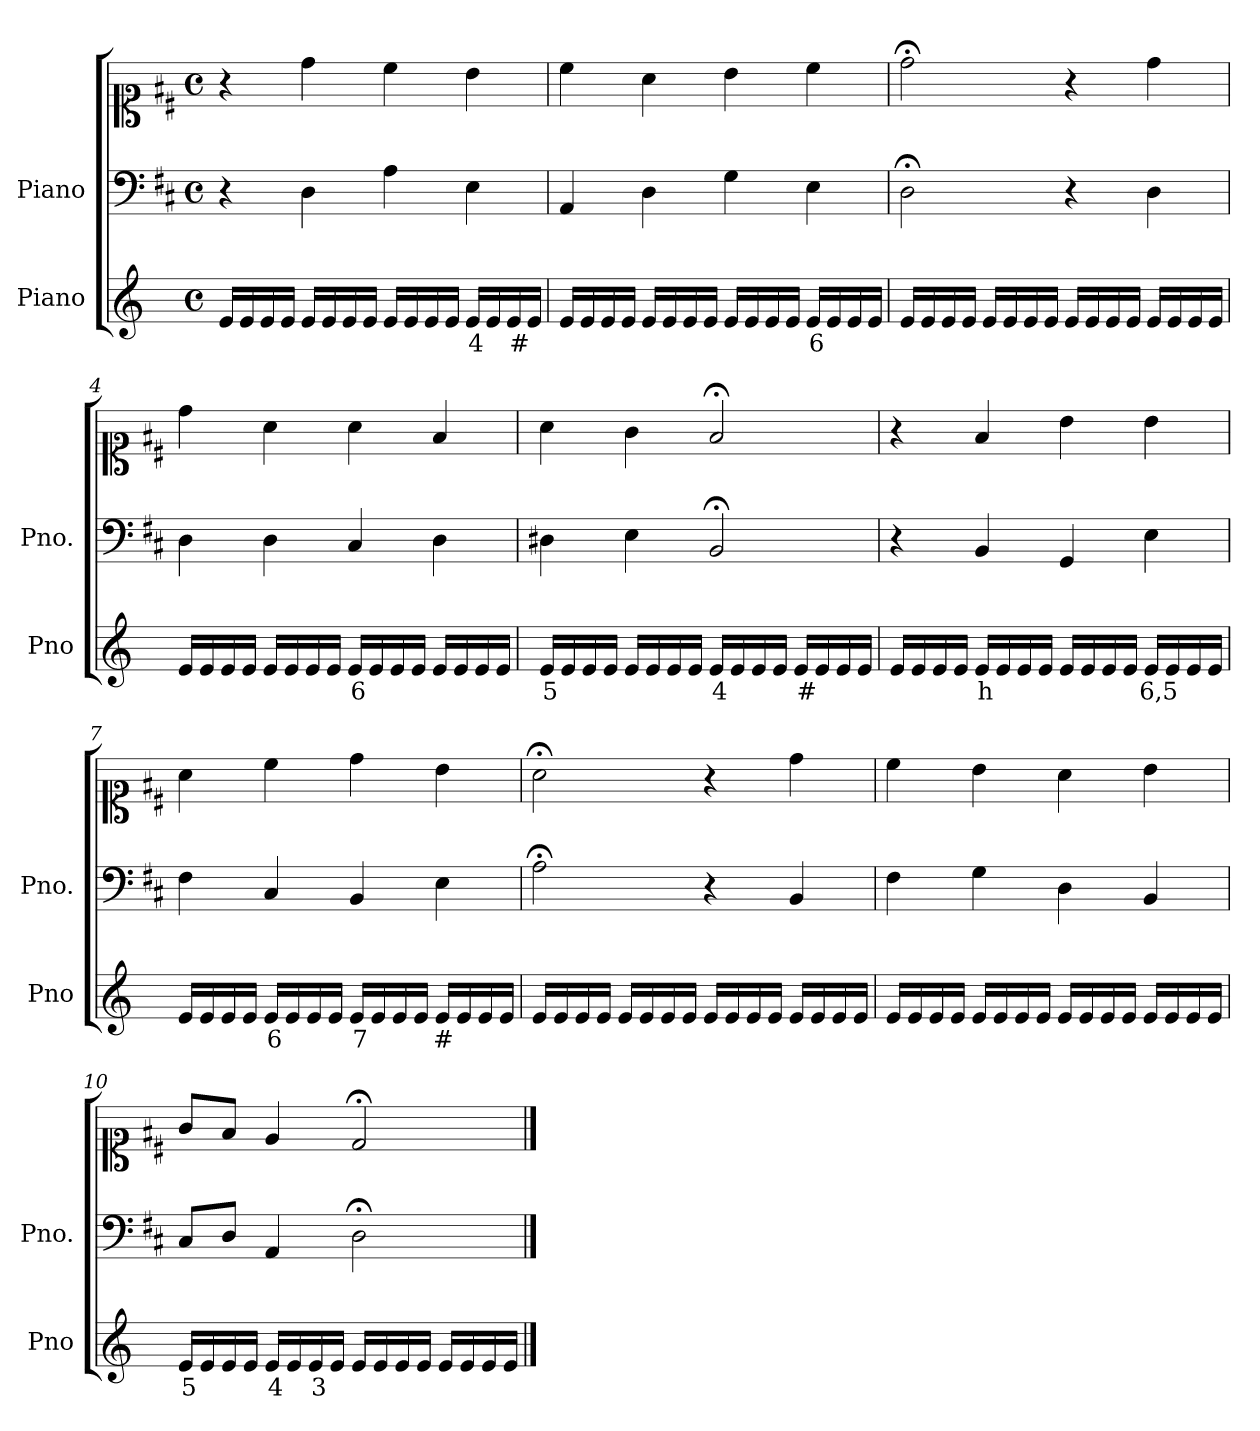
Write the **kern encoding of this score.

**kern	**text	**kern	**kern
*part2	*part2	*part1	*part1
*staff3	*staff3	*staff2	*staff1
*I"Piano	*	*I"Piano	*
*I'Pno	*	*I'Pno.	*
*clefG2	*	*clefF4	*clefC1
*k[]	*	*k[f#c#]	*k[f#c#]
*M4/4	*	*M4/4	*M4/4
*met(c)	*	*met(c)	*met(c)
=1	=1	=1	=1
16e/LL	.	4r	4r
16e/	.	.	.
16e/	.	.	.
16e/JJ	.	.	.
16e/LL	.	4D\	4dd\
16e/	.	.	.
16e/	.	.	.
16e/JJ	.	.	.
16e/LL	.	4A\	4cc#\
16e/	.	.	.
16e/	.	.	.
16e/JJ	.	.	.
!	!LO:LY:b	!	!
16e/LL	4	4E\	4b\
16e/	.	.	.
!	!LO:LY:b	!	!
16e/	#	.	.
16e/JJ	.	.	.
=2	=2	=2	=2
16e/LL	.	4AA/	4cc#\
16e/	.	.	.
16e/	.	.	.
16e/JJ	.	.	.
16e/LL	.	4D\	4a\
16e/	.	.	.
16e/	.	.	.
16e/JJ	.	.	.
16e/LL	.	4G\	4b\
16e/	.	.	.
16e/	.	.	.
16e/JJ	.	.	.
!	!LO:LY:b	!	!
16e/LL	6	4E\	4cc#\
16e/	.	.	.
16e/	.	.	.
16e/JJ	.	.	.
=3	=3	=3	=3
16e/LL	.	2D;<\	2dd;<\
16e/	.	.	.
16e/	.	.	.
16e/JJ	.	.	.
16e/LL	.	.	.
16e/	.	.	.
16e/	.	.	.
16e/JJ	.	.	.
16e/LL	.	4r	4r
16e/	.	.	.
16e/	.	.	.
16e/JJ	.	.	.
16e/LL	.	4D\	4dd\
16e/	.	.	.
16e/	.	.	.
16e/JJ	.	.	.
=4	=4	=4	=4
16e/LL	.	4D\	4dd\
16e/	.	.	.
16e/	.	.	.
16e/JJ	.	.	.
16e/LL	.	4D\	4a\
16e/	.	.	.
16e/	.	.	.
16e/JJ	.	.	.
!	!LO:LY:b	!	!
16e/LL	6	4C#/	4a\
16e/	.	.	.
16e/	.	.	.
16e/JJ	.	.	.
16e/LL	.	4D\	4f#/
16e/	.	.	.
16e/	.	.	.
16e/JJ	.	.	.
=5	=5	=5	=5
!	!LO:LY:b	!	!
16e/LL	5	4D#X\	4a\
16e/	.	.	.
16e/	.	.	.
16e/JJ	.	.	.
16e/LL	.	4E\	4g\
16e/	.	.	.
16e/	.	.	.
16e/JJ	.	.	.
!	!LO:LY:b	!	!
16e/LL	4	2BB;</	2f#;</
16e/	.	.	.
16e/	.	.	.
16e/JJ	.	.	.
!	!LO:LY:b	!	!
16e/LL	#	.	.
16e/	.	.	.
16e/	.	.	.
16e/JJ	.	.	.
=6	=6	=6	=6
16e/LL	.	4r	4r
16e/	.	.	.
16e/	.	.	.
16e/JJ	.	.	.
!	!LO:LY:b	!	!
16e/LL	h	4BB/	4f#/
16e/	.	.	.
16e/	.	.	.
16e/JJ	.	.	.
16e/LL	.	4GG/	4b\
16e/	.	.	.
16e/	.	.	.
16e/JJ	.	.	.
!	!LO:LY:b	!	!
16e/LL	6,5	4E\	4b\
16e/	.	.	.
16e/	.	.	.
16e/JJ	.	.	.
=7	=7	=7	=7
16e/LL	.	4F#\	4a\
16e/	.	.	.
16e/	.	.	.
16e/JJ	.	.	.
!	!LO:LY:b	!	!
16e/LL	6	4C#/	4cc#\
16e/	.	.	.
16e/	.	.	.
16e/JJ	.	.	.
!	!LO:LY:b	!	!
16e/LL	7	4BB/	4dd\
16e/	.	.	.
16e/	.	.	.
16e/JJ	.	.	.
!	!LO:LY:b	!	!
16e/LL	#	4E\	4b\
16e/	.	.	.
16e/	.	.	.
16e/JJ	.	.	.
=8	=8	=8	=8
16e/LL	.	2A;<\	2a;<\
16e/	.	.	.
16e/	.	.	.
16e/JJ	.	.	.
16e/LL	.	.	.
16e/	.	.	.
16e/	.	.	.
16e/JJ	.	.	.
16e/LL	.	4r	4r
16e/	.	.	.
16e/	.	.	.
16e/JJ	.	.	.
16e/LL	.	4BB/	4dd\
16e/	.	.	.
16e/	.	.	.
16e/JJ	.	.	.
=9	=9	=9	=9
16e/LL	.	4F#\	4cc#\
16e/	.	.	.
16e/	.	.	.
16e/JJ	.	.	.
16e/LL	.	4G\	4b\
16e/	.	.	.
16e/	.	.	.
16e/JJ	.	.	.
16e/LL	.	4D\	4a\
16e/	.	.	.
16e/	.	.	.
16e/JJ	.	.	.
16e/LL	.	4BB/	4b\
16e/	.	.	.
16e/	.	.	.
16e/JJ	.	.	.
=10	=10	=10	=10
!	!LO:LY:b	!	!
16e/LL	5	8C#/L	8g/L
16e/	.	.	.
16e/	.	8D/J	8f#/J
16e/JJ	.	.	.
!	!LO:LY:b	!	!
16e/LL	4	4AA/	4e/
16e/	.	.	.
!	!LO:LY:b	!	!
16e/	3	.	.
16e/JJ	.	.	.
16e/LL	.	2D;<\	2d;</
16e/	.	.	.
16e/	.	.	.
16e/JJ	.	.	.
16e/LL	.	.	.
16e/	.	.	.
16e/	.	.	.
16e/JJ	.	.	.
==	==	==	==
*-	*-	*-	*-
